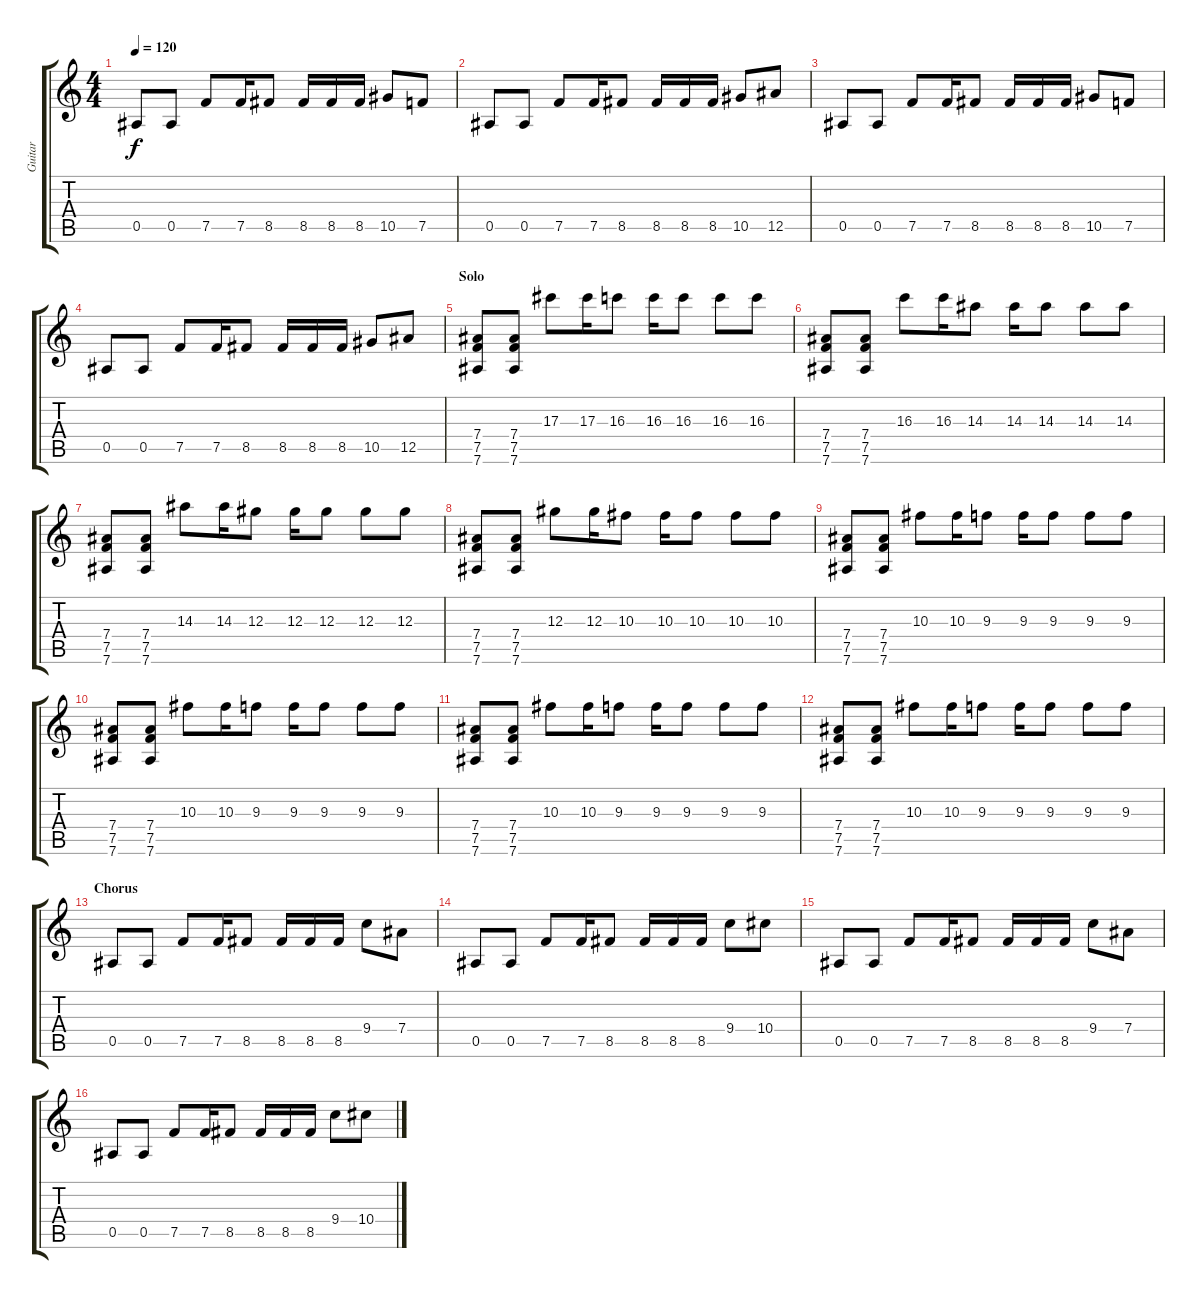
\track ("Guitar" "Guitar") {instrument distortionguitar}
\staff {score tabs}
\tuning (C4 C4 Ab3 Eb3 Bb2 Eb2) {hide}
\ts (4 4)
\tempo 120
\clef g2
\ks c
0.5.8{dy f} 0.5.8 7.5.8 7.5.16 8.5.8 8.5.16 8.5.16 8.5.16 10.5.8 7.5.8 |
0.5.8 0.5.8 7.5.8 7.5.16 8.5.8 8.5.16 8.5.16 8.5.16 10.5.8 12.5.8 |
0.5.8 0.5.8 7.5.8 7.5.16 8.5.8 8.5.16 8.5.16 8.5.16 10.5.8 7.5.8 |
0.5.8 0.5.8 7.5.8 7.5.16 8.5.8 8.5.16 8.5.16 8.5.16 10.5.8 12.5.8 |
\section ("" "Solo")
(7.4 7.5 7.6).8 (7.4 7.5 7.6).8 17.3.8 17.3.16 16.3.8 16.3.16 16.3.8 16.3.8 16.3.8 |
(7.4 7.5 7.6).8 (7.4 7.5 7.6).8 16.3.8 16.3.16 14.3.8 14.3.16 14.3.8 14.3.8 14.3.8 |
(7.4 7.5 7.6).8 (7.4 7.5 7.6).8 14.3.8 14.3.16 12.3.8 12.3.16 12.3.8 12.3.8 12.3.8 |
(7.4 7.5 7.6).8 (7.4 7.5 7.6).8 12.3.8 12.3.16 10.3.8 10.3.16 10.3.8 10.3.8 10.3.8 |
(7.4 7.5 7.6).8 (7.4 7.5 7.6).8 10.3.8 10.3.16 9.3.8 9.3.16 9.3.8 9.3.8 9.3.8 |
(7.4 7.5 7.6).8 (7.4 7.5 7.6).8 10.3.8 10.3.16 9.3.8 9.3.16 9.3.8 9.3.8 9.3.8 |
(7.4 7.5 7.6).8 (7.4 7.5 7.6).8 10.3.8 10.3.16 9.3.8 9.3.16 9.3.8 9.3.8 9.3.8 |
(7.4 7.5 7.6).8 (7.4 7.5 7.6).8 10.3.8 10.3.16 9.3.8 9.3.16 9.3.8 9.3.8 9.3.8 |
\section ("" "Chorus")
0.5.8 0.5.8 7.5.8 7.5.16 8.5.8 8.5.16 8.5.16 8.5.16 9.4.8 7.4.8 |
0.5.8 0.5.8 7.5.8 7.5.16 8.5.8 8.5.16 8.5.16 8.5.16 9.4.8 10.4.8 |
0.5.8 0.5.8 7.5.8 7.5.16 8.5.8 8.5.16 8.5.16 8.5.16 9.4.8 7.4.8 |
0.5.8 0.5.8 7.5.8 7.5.16 8.5.8 8.5.16 8.5.16 8.5.16 9.4.8 10.4.8
